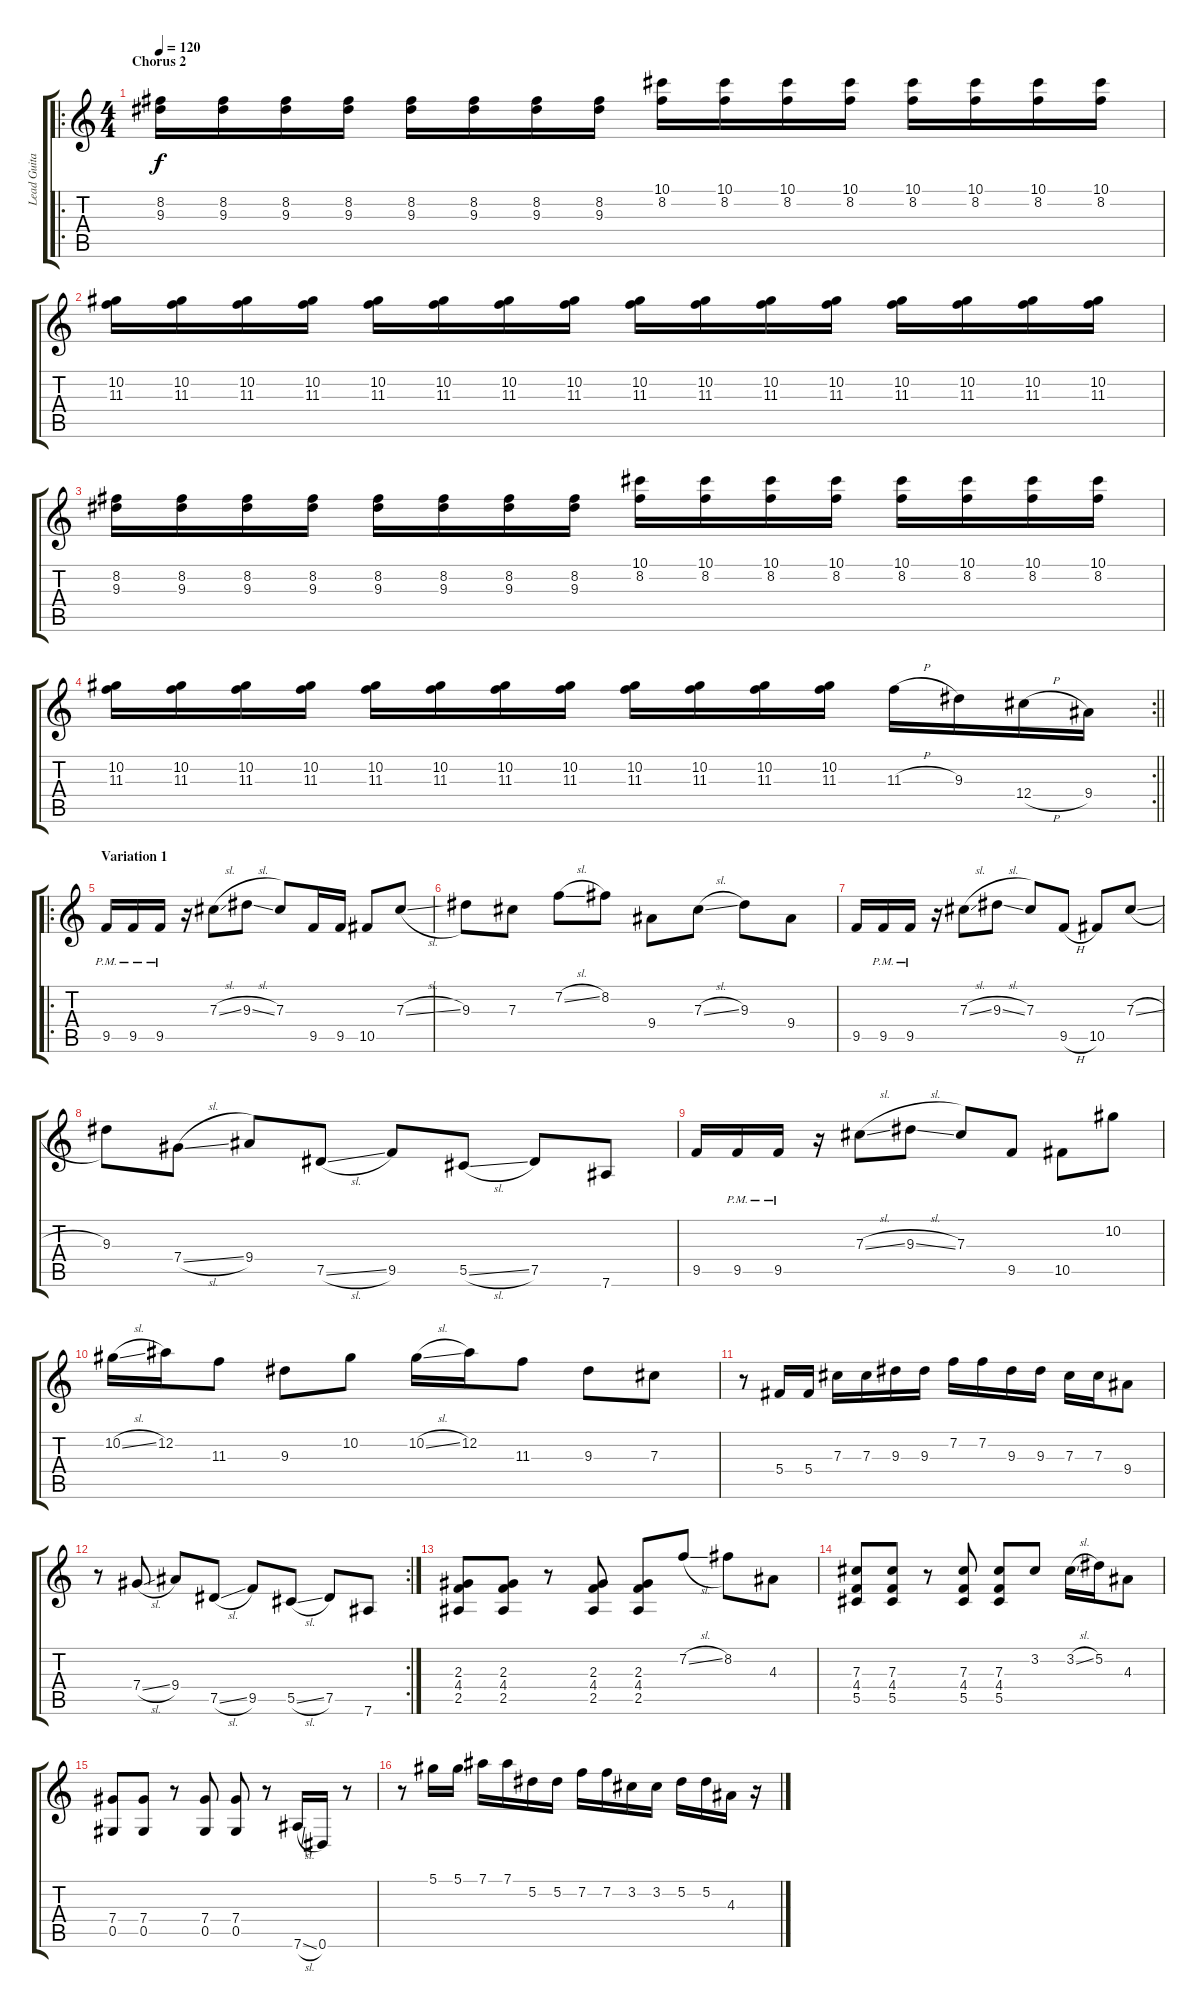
\track ("Lead Guitar" "Lead Guita") {instrument distortionguitar}
\staff {score tabs}
\tuning (Eb4 Bb3 Gb3 Db3 Ab2 Eb2) {hide}
\ro
\ts (4 4)
\section ("" "Chorus 2")
\tempo 120
\clef g2
\ks c
(8.2 9.3).16{dy f} (8.2 9.3).16 (8.2 9.3).16 (8.2 9.3).16 (8.2 9.3).16 (8.2 9.3).16 (8.2 9.3).16 (8.2 9.3).16 (10.1 8.2).16 (10.1 8.2).16 (10.1 8.2).16 (10.1 8.2).16 (10.1 8.2).16 (10.1 8.2).16 (10.1 8.2).16 (10.1 8.2).16 |
(10.2 11.3).16 (10.2 11.3).16 (10.2 11.3).16 (10.2 11.3).16 (10.2 11.3).16 (10.2 11.3).16 (10.2 11.3).16 (10.2 11.3).16 (10.2 11.3).16 (10.2 11.3).16 (10.2 11.3).16 (10.2 11.3).16 (10.2 11.3).16 (10.2 11.3).16 (10.2 11.3).16 (10.2 11.3).16 |
(8.2 9.3).16 (8.2 9.3).16 (8.2 9.3).16 (8.2 9.3).16 (8.2 9.3).16 (8.2 9.3).16 (8.2 9.3).16 (8.2 9.3).16 (10.1 8.2).16 (10.1 8.2).16 (10.1 8.2).16 (10.1 8.2).16 (10.1 8.2).16 (10.1 8.2).16 (10.1 8.2).16 (10.1 8.2).16 |
\rc 2
\barLineRight lightlight
(10.2 11.3).16 (10.2 11.3).16 (10.2 11.3).16 (10.2 11.3).16 (10.2 11.3).16 (10.2 11.3).16 (10.2 11.3).16 (10.2 11.3).16 (10.2 11.3).16 (10.2 11.3).16 (10.2 11.3).16 (10.2 11.3).16 11.3{h}.16 9.3.16 12.4{h}.16 9.4.16 |
\ro
\section ("" "Variation 1")
9.5{pm}.16 9.5{pm}.16 9.5{pm}.16 r.16 7.3{sl}.8 9.3{sl}.8 7.3.8 9.5.16 9.5.16 10.5.8 7.3{sl}.8 |
9.3.8 7.3.8 7.2{sl}.8 8.2.8 9.4.8 7.3{sl}.8 9.3.8 9.4.8 |
9.5.16 9.5{pm}.16 9.5{pm}.16 r.16 7.3{sl}.8 9.3{sl}.8 7.3.8 9.5{h}.8 10.5.8 7.3{sl}.8 |
9.3.8 7.4{sl}.8 9.4.8 7.5{sl}.8 9.5.8 5.5{sl}.8 7.5.8 7.6.8 |
9.5.16 9.5{pm}.16 9.5{pm}.16 r.16 7.3{sl}.8 9.3{sl}.8 7.3.8 9.5.8 10.5.8 10.2.8 |
10.2{sl}.16 12.2.16 11.3.8 9.3.8 10.2.8 10.2{sl}.16 12.2.16 11.3.8 9.3.8 7.3.8 |
r.8 5.4.16 5.4.16 7.3.16 7.3.16 9.3.16 9.3.16 7.2.16 7.2.16 9.3.16 9.3.16 7.3.16 7.3.16 9.4.8 |
\rc 2
r.8 7.4{sl}.8 9.4.8 7.5{sl}.8 9.5.8 5.5{sl}.8 7.5.8 7.6.8 |
(2.3 4.4 2.5).8 (2.3 4.4 2.5).8 r.8 (2.3 4.4 2.5).8 (2.3 4.4 2.5).8 7.2{sl}.8 8.2.8 4.3.8 |
(7.3 4.4 5.5).8 (7.3 4.4 5.5).8 r.8 (7.3 4.4 5.5).8 (7.3 4.4 5.5).8 3.2.8 3.2{sl}.16 5.2.16 4.3.8 |
(7.4 0.5).8 (7.4 0.5).8 r.8 (7.4 0.5).8 (7.4 0.5).8 r.8 7.6{sl}.16 0.6.16 r.8 |
r.8 5.1.16 5.1.16 7.1.16 7.1.16 5.2.16 5.2.16 7.2.16 7.2.16 3.2.16 3.2.16 5.2.16 5.2.16 4.3.16 r.16
